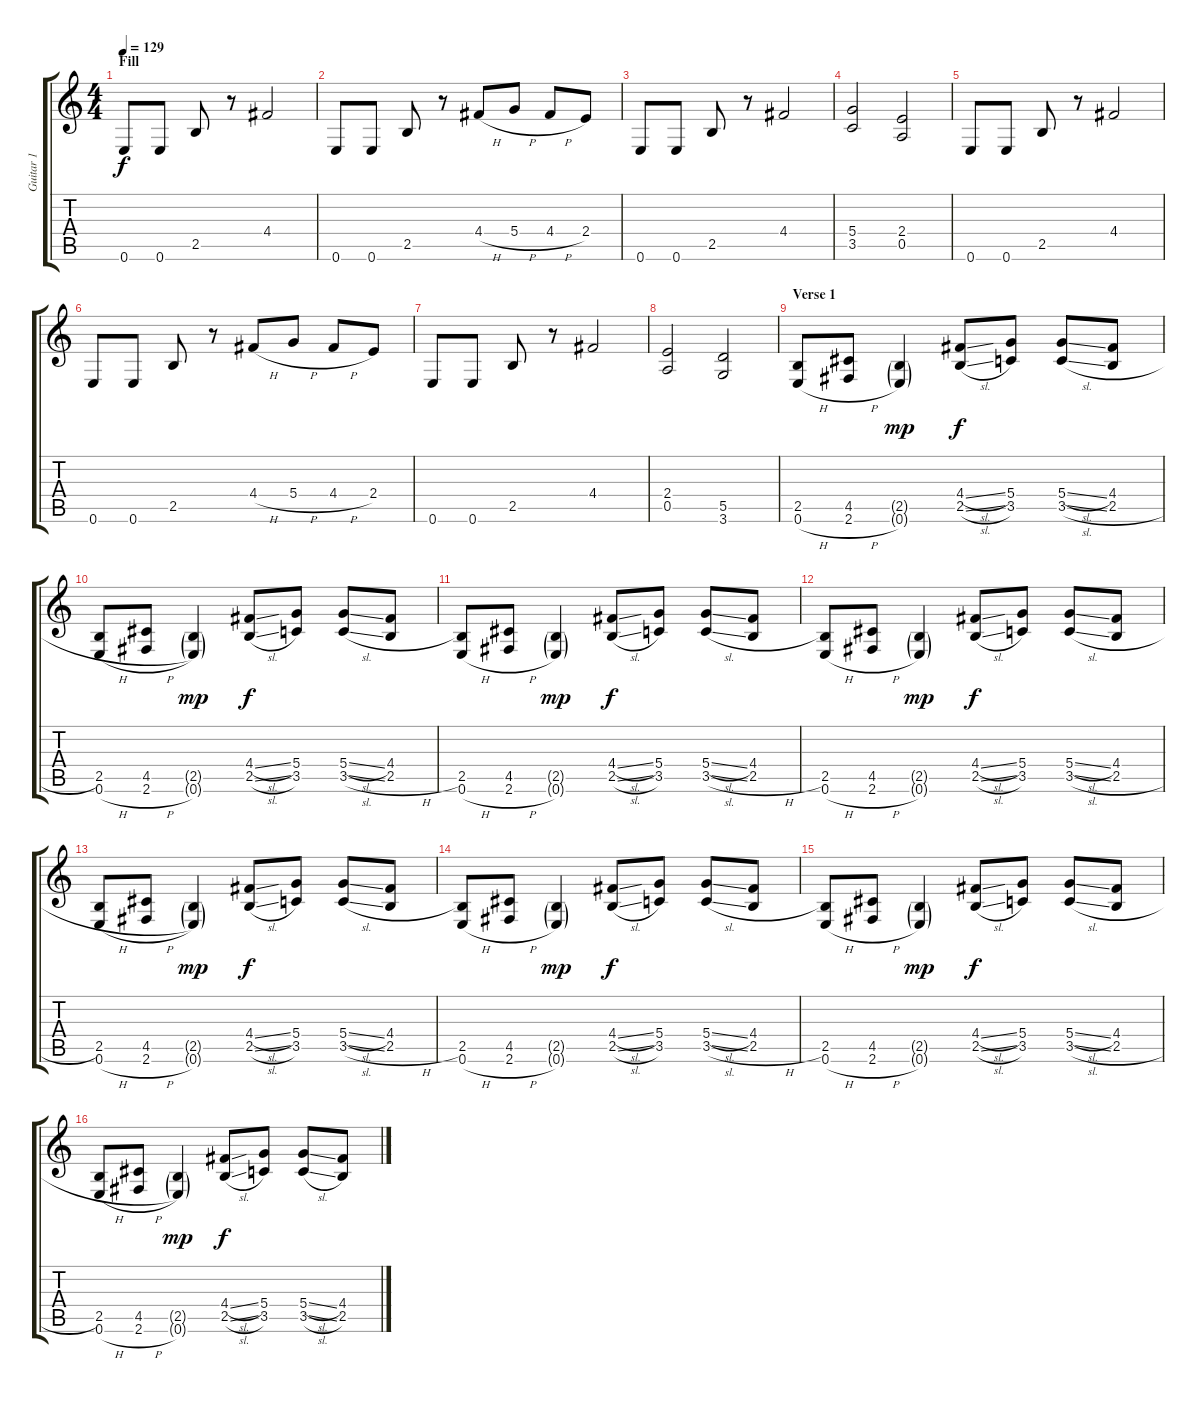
\track ("Guitar 1" "Guitar 1") {instrument distortionguitar}
\staff {score tabs}
\tuning (E4 B3 G3 D3 A2 E2) {hide}
\ts (4 4)
\section ("" "Fill")
\tempo 129
\clef g2
\ks c
0.6.8{dy f} 0.6.8 2.5.8 r.8 4.4.2 |
0.6.8 0.6.8 2.5.8 r.8 4.4{h}.8 5.4{h}.8 4.4{h}.8 2.4.8 |
0.6.8 0.6.8 2.5.8 r.8 4.4.2 |
(5.4 3.5).2 (2.4 0.5).2 |
0.6.8 0.6.8 2.5.8 r.8 4.4.2 |
0.6.8 0.6.8 2.5.8 r.8 4.4{h}.8 5.4{h}.8 4.4{h}.8 2.4.8 |
0.6.8 0.6.8 2.5.8 r.8 4.4.2 |
(2.4 0.5).2 (5.5 3.6).2 |
\section ("" "Verse 1")
(2.5 0.6{h}).8 (4.5 2.6{h}).8 (2.5{g} 0.6{g}).4{dy mp} (4.4{sl} 2.5{sl}).8{dy f} (5.4 3.5).8 (5.4{sl} 3.5{sl}).8 (4.4 2.5{h}).8 |
(2.5 0.6{h}).8 (4.5 2.6{h}).8 (2.5{g} 0.6{g}).4{dy mp} (4.4{sl} 2.5{sl}).8{dy f} (5.4 3.5).8 (5.4{sl} 3.5{sl}).8 (4.4 2.5{h}).8 |
(2.5 0.6{h}).8 (4.5 2.6{h}).8 (2.5{g} 0.6{g}).4{dy mp} (4.4{sl} 2.5{sl}).8{dy f} (5.4 3.5).8 (5.4{sl} 3.5{sl}).8 (4.4 2.5{h}).8 |
(2.5 0.6{h}).8 (4.5 2.6{h}).8 (2.5{g} 0.6{g}).4{dy mp} (4.4{sl} 2.5{sl}).8{dy f} (5.4 3.5).8 (5.4{sl} 3.5{sl}).8 (4.4 2.5{h}).8 |
(2.5 0.6{h}).8 (4.5 2.6{h}).8 (2.5{g} 0.6{g}).4{dy mp} (4.4{sl} 2.5{sl}).8{dy f} (5.4 3.5).8 (5.4{sl} 3.5{sl}).8 (4.4 2.5{h}).8 |
(2.5 0.6{h}).8 (4.5 2.6{h}).8 (2.5{g} 0.6{g}).4{dy mp} (4.4{sl} 2.5{sl}).8{dy f} (5.4 3.5).8 (5.4{sl} 3.5{sl}).8 (4.4 2.5{h}).8 |
(2.5 0.6{h}).8 (4.5 2.6{h}).8 (2.5{g} 0.6{g}).4{dy mp} (4.4{sl} 2.5{sl}).8{dy f} (5.4 3.5).8 (5.4{sl} 3.5{sl}).8 (4.4 2.5{h}).8 |
(2.5 0.6{h}).8 (4.5 2.6{h}).8 (2.5{g} 0.6{g}).4{dy mp} (4.4{sl} 2.5{sl}).8{dy f} (5.4 3.5).8 (5.4{sl} 3.5{sl}).8 (4.4 2.5{h}).8
